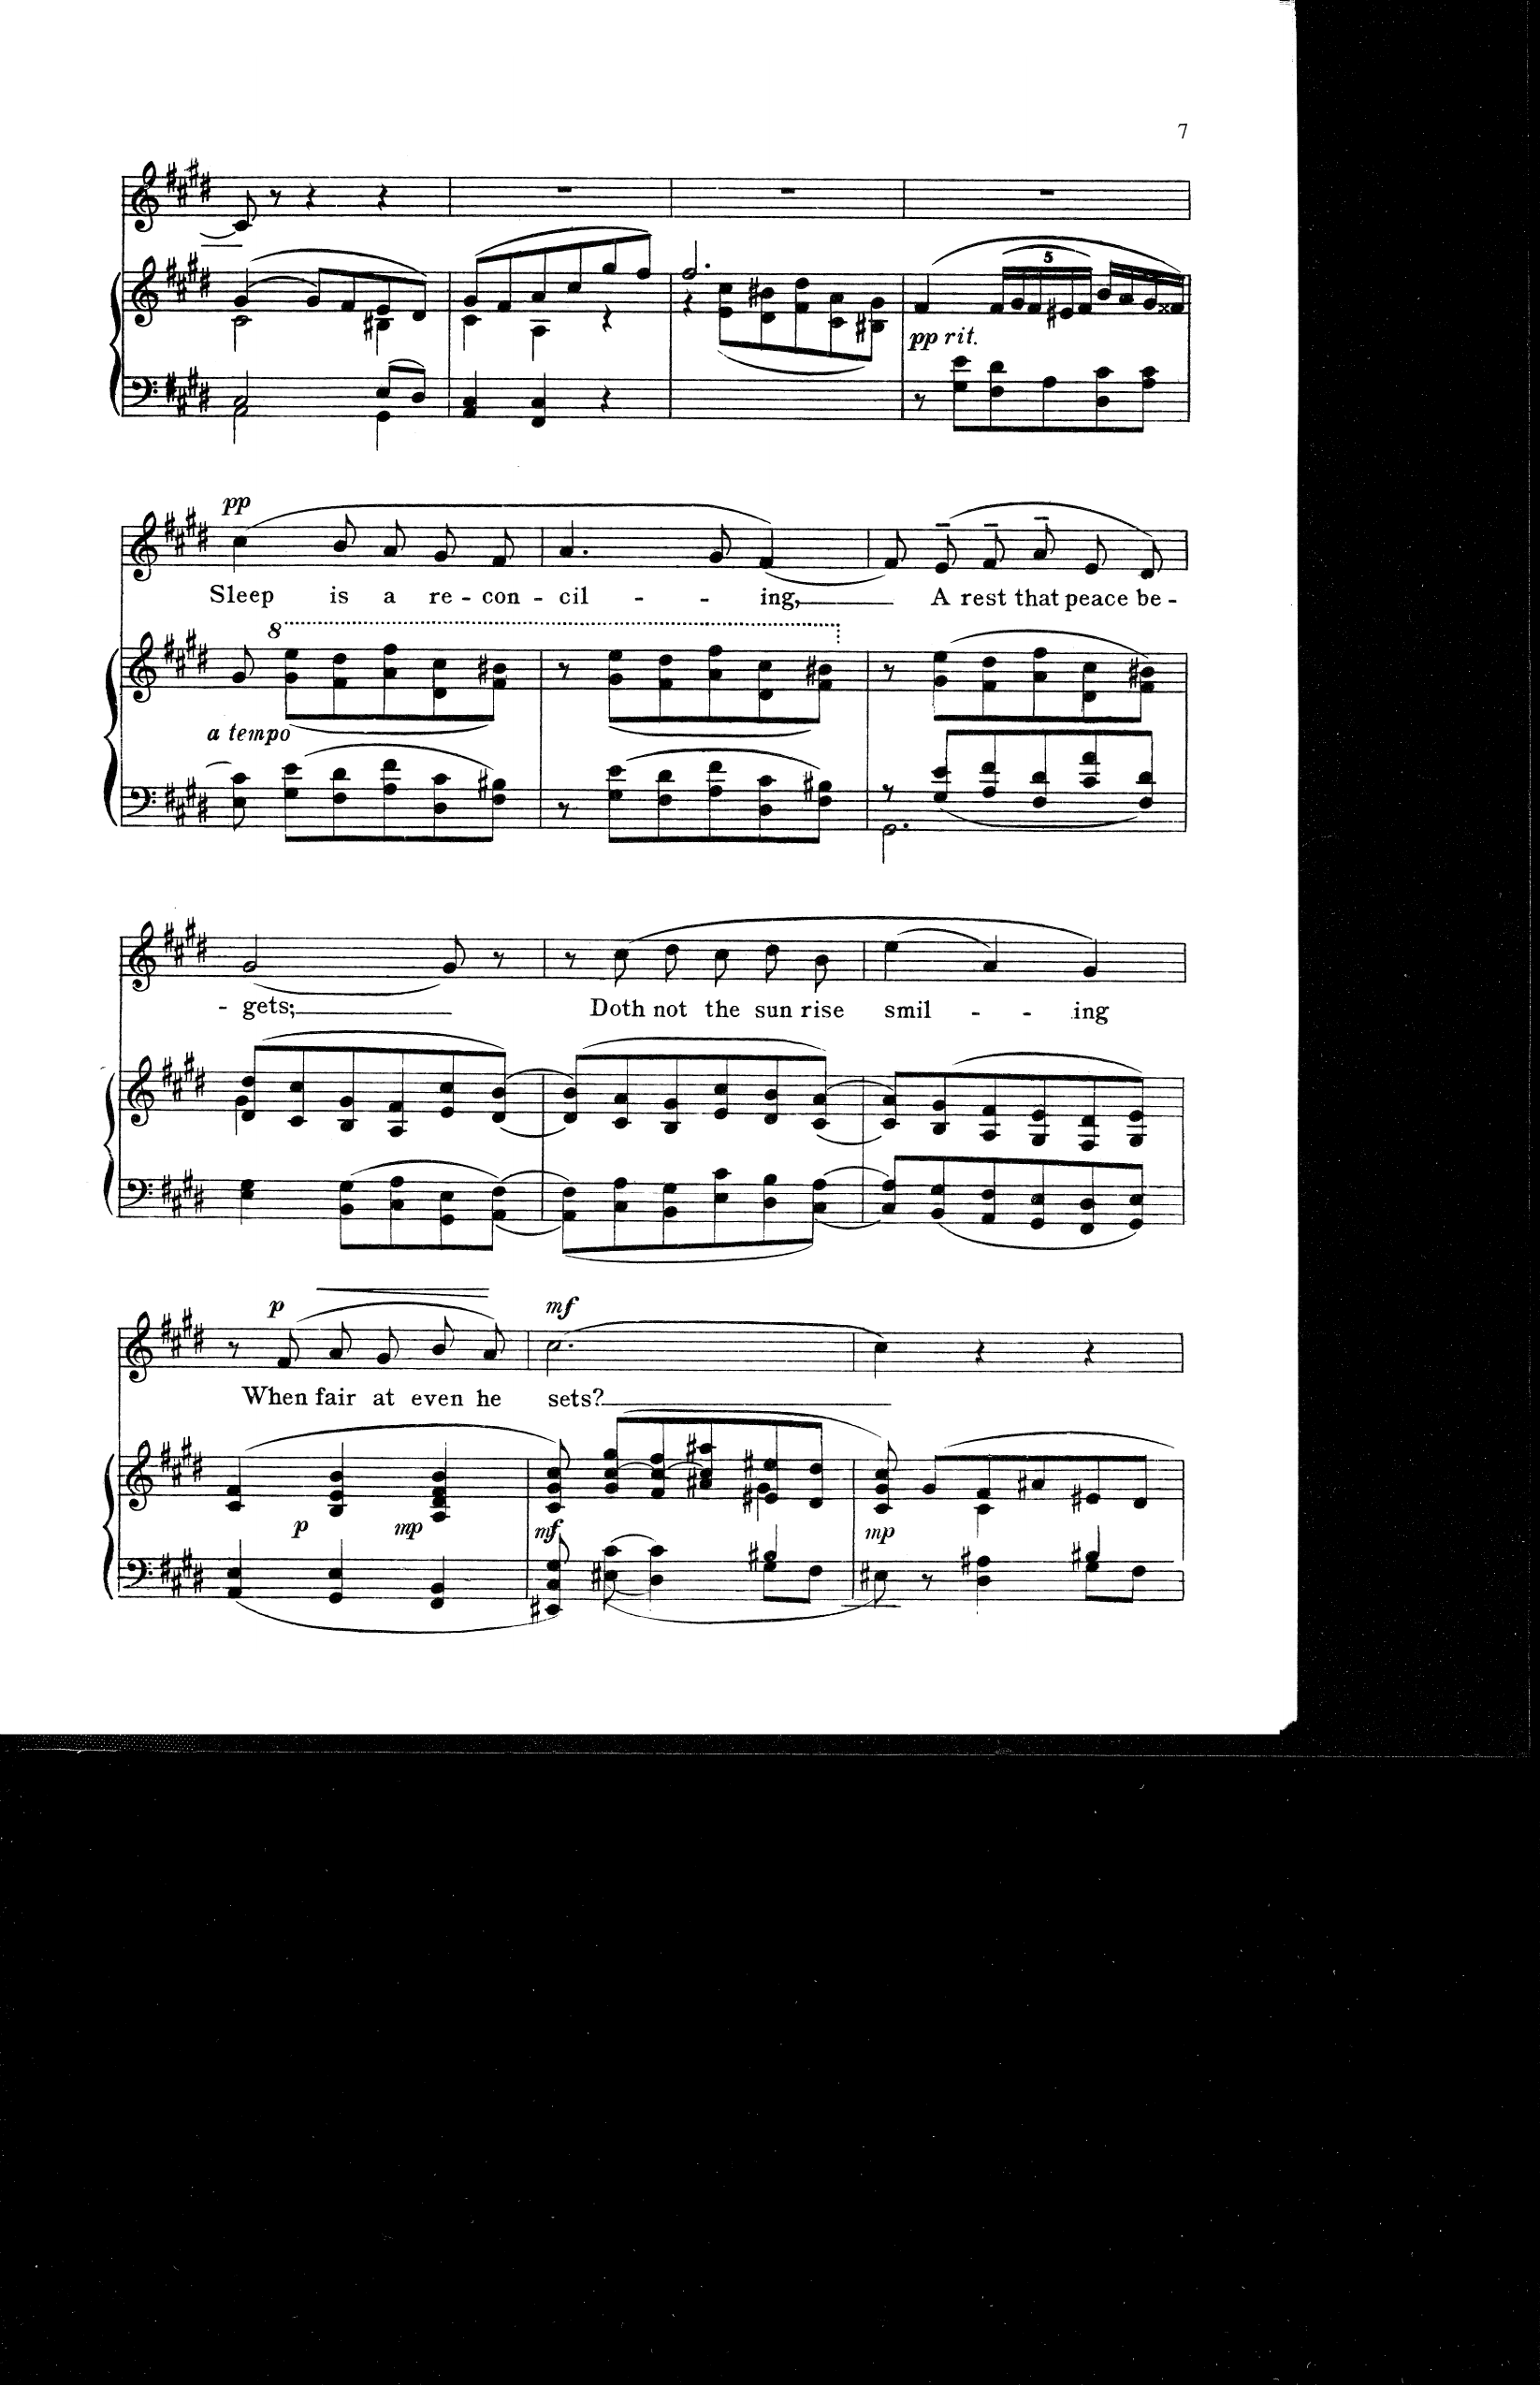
**kern	**kern	**dynam	**kern	**text	**dynam
*part2	*part2	*part2	*part1	*part1	*part1
*staff3	*staff2	*staff2/3	*staff1	*staff1	*staff1
*I"Piano	*	*	*I"Voice	*	*
*I'Pno	*	*	*	*	*
*clefF4	*clefG2	*	*clefG2	*	*
*k[f#c#g#d#]	*k[f#c#g#d#]	*	*k[f#c#g#d#]	*	*
*M3/4	*M3/4	*	*M3/4	*	*
=22	=22	=22	=22	=22	=22
*^	*^	*	*	*	*
2C#/	2AA\	(>[4g#/	2c#\	.	8c#/]	.	.
.	.	.	.	.	8r	.	.
.	.	8g#/L]	.	.	4r	.	.
.	.	8f#/	.	.	.	.	.
8E/L	4GG#\	8e/	4B#X\	.	4r	.	.
8D#/J	.	8d#/J)	.	.	.	.	.
*v	*v	*	*	*	*	*	*
=23	=23	=23	=23	=23	=23	=23
4AA/ 4C#/	(8g#/L	4c#\	.	2.r	.	.
.	8f#/	.	.	.	.	.
4FF#/ 4C#/	8a/	4A\	.	.	.	.
.	8cc#/	.	.	.	.	.
4r	8gg#/	4r	.	.	.	.
.	8ff#/J)	.	.	.	.	.
=24	=24	=24	=24	=24	=24	=24
2.r	2.ff#/	8r	.	2.r	.	.
.	.	8e\ 8cc#\	.	.	.	.
.	.	(8d#\ 8b#X\L	.	.	.	.
.	.	8f#\ 8dd#\	.	.	.	.
.	.	8c#\ 8a\	.	.	.	.
.	.	8B#X\ 8g#\J)	.	.	.	.
=25	=25	=25	=25	=25	=25	=25
!	!	!	!	!LO:TX:b:B:t=rit.	!	!
!	!	!	!LO:DY:b	!	!	!
*	*v	*v	*	*	*	*
8r	(4f#/	pp	2.r	.	.
8G#\ 8e\	.	.	.	.	.
8F#\ 8d#\L	20f#/LL	.	.	.	.
.	20g#/	.	.	.	.
.	20f#/	.	.	.	.
8A\	.	.	.	.	.
.	20e#X/	.	.	.	.
.	20f#/JJ	.	.	.	.
8D#\ 8c#\	16b/LL	.	.	.	.
.	16a/	.	.	.	.
8A\ 8c#\J	16g#/	.	.	.	.
.	16f##X/JJ)	.	.	.	.
=26	=26	=26	=26	=26	=26
!	!	!	!LO:TX:b:B:t=a tempo	!	!
!	!	!	!	!	!LO:DY:a
8E\ 8c#\	8g#/	.	(4cc#\	Sleep	pp
*	*8va	*	*	*	*
8G#\ 8e\L	(<8gg#\ 8eee\L	.	.	.	.
8F#\ 8d#\	8ff#\ 8ddd#\	.	8b/L	is	.
8A\ 8f#\	8aa\ 8fff#\	.	8a/J	a	.
8D#\ 8c#\	8dd#\ 8ccc#\	.	8g#/L	re-	.
8F#\ 8B#X\J	8ff#\ 8bb#X\J)	.	8f#/J	-con-	.
=27	=27	=27	=27	=27	=27
8r	8r	.	4.a/	-cil-	.
8G#\ 8e\L	(<8gg#\ 8eee\L	.	.	.	.
8F#\ 8d#\	8ff#\ 8ddd#\	.	.	.	.
8A\ 8f#\	8aa\ 8fff#\	.	8g#/	.	.
8D#\ 8c#\	8dd#\ 8ccc#\	.	[4f#/)	-ing,	.
8F#\ 8B#X\J	8ff#\ 8bb#X\J)	.	.	.	.
=28	=28	=28	=28	=28	=28
*^	*	*	*	*	*
*	*	*X8va	*	*	*	*
8r	2.GG#\	8r	.	8f#/L]	.	.
8G#/ 8e/L	.	(<8g#\ 8ee\L	.	(>8e~>/J	A	.
8G#/ 8f#/	.	8f#\ 8dd#\	.	8f#~>/L	rest	.
8F#/ 8d#/	.	8a\ 8ff#\	.	8a~>/J	that	.
8c#/ 8a/	.	8d#\ 8cc#\	.	8e/L	peace	.
8F#/ 8d#/J	.	8f#\ 8b#X\J)	.	8d#/J)	be-	.
*v	*v	*	*	*	*	*
=29	=29	=29	=29	=29	=29
*	*^	*	*	*	*
4E\ 4G#\	(8d#/ 8dd#/L	4g#\	.	[2g#/	-gets;	.
.	8c#/ 8cc#/	.	.	.	.	.
8BB\ 8G#\L	8B/ 8g#/	2ryy	.	.	.	.
8C#\ 8A\	8A/ 8f#/	.	.	.	.	.
8GG#\ 8E\	8e/ 8cc#/	.	.	8g#/]	.	.
[8AA\ [8F#\J	[<8d#/ [8b/J)	.	.	8r	.	.
*	*v	*v	*	*	*	*
=30	=30	=30	=30	=30	=30
8AA\] 8F#\]L	(>8d#/] 8b/]L	.	8r	.	.
8C#\ 8A\	8c#/ 8a/	.	(8cc#\	Doth	.
8BB\ 8G#\	8B/ 8g#/	.	8dd#\L	not	.
8E\ 8c#\	8e/ 8cc#/	.	8cc#\J	the	.
8D#\ 8B\	8d#/ 8b/	.	8dd#\L	sun	.
[8C#\ [8A\J	[8c#/ [8a/J)	.	8b\J	rise	.
=31	=31	=31	=31	=31	=31
8C#/] 8A/]L	8c#/] 8a/]L	.	(4ee\	smil-	.
8BB/ 8G#/	(>8B/ 8g#/	.	.	.	.
8AA/ 8F#/	8A/ 8f#/	.	4a/)	.	.
8GG#/ 8E/	8G#/ 8e/	.	.	.	.
8FF#/ 8D#/	8F#/ 8d#/	.	4g#/)	-ing	.
8GG#/ 8E/J	8G#/ 8e/J)	.	.	.	.
=32	=32	=32	=32	=32	=32
4AA/ 4E/	(>4c#/ 4f#/	.	8r	.	.
!	!	!	!	!	!LO:HP:b
!	!	!	!	!	!LO:DY:n=1:a
.	.	.	(>8f#/	When	< p
!	!	!LO:DY:b	!	!	!
4GG#/ 4E/	4B/ 4e/ 4b/	p	8a/L	fair	.
.	.	.	8g#/J	at	.
!	!	!LO:DY:b	!	!	!
4FF#/ 4BB/	4A/ 4d#/ 4f#/ 4b/	mp	8b/L	even	.
.	.	.	8a/J)	he	[
=33	=33	=33	=33	=33	=33
*^	*^	*	*	*	*
!	!	!	!	!LO:DY:b	!	!	!LO:DY:a
8EE#X/ 8C#/ 8G#/	2ryy	8c#/ 8g#/ 8cc#/)	2ryy	mf	[2.cc#\	sets?	mf
8E#X\ [>8c#\	.	(8g#/ [8cc#/ 8gg#/L	.	.	.	.	.
4D#\ 4c#\]	.	8f#/ 8cc#/_ 8ff#/	.	.	.	.	.
.	.	8a#X/ 8cc#/] 8aa#X/	.	.	.	.	.
4B#X/	8G#\L	8e#X/ 8ee#X/	4g#\	.	.	.	.
.	8F#\J	8d#/ 8dd#/J	.	.	.	.	.
=34	=34	=34	=34	=34	=34	=34	=34
!	!	!	!	!LO:DY:b	!	!	!
8E#X\	2ryy	8c#/ 8g#/ 8cc#/)	4ryy	mp	4cc#\]	.	.
8r	.	8g#/L	.	.	.	.	.
4D#\ 4A#X\	.	8f#/	4c#\	.	4r	.	.
.	.	8a#X/	.	.	.	.	.
4B#X/	8G#\L	8e#X/	4ryy	.	4r	.	.
.	8F#\J	8d#/J	.	.	.	.	.
*v	*v	*	*	*	*	*	*
*	*v	*v	*	*	*	*
=	=	=	=	=	=
*-	*-	*-	*-	*-	*-
